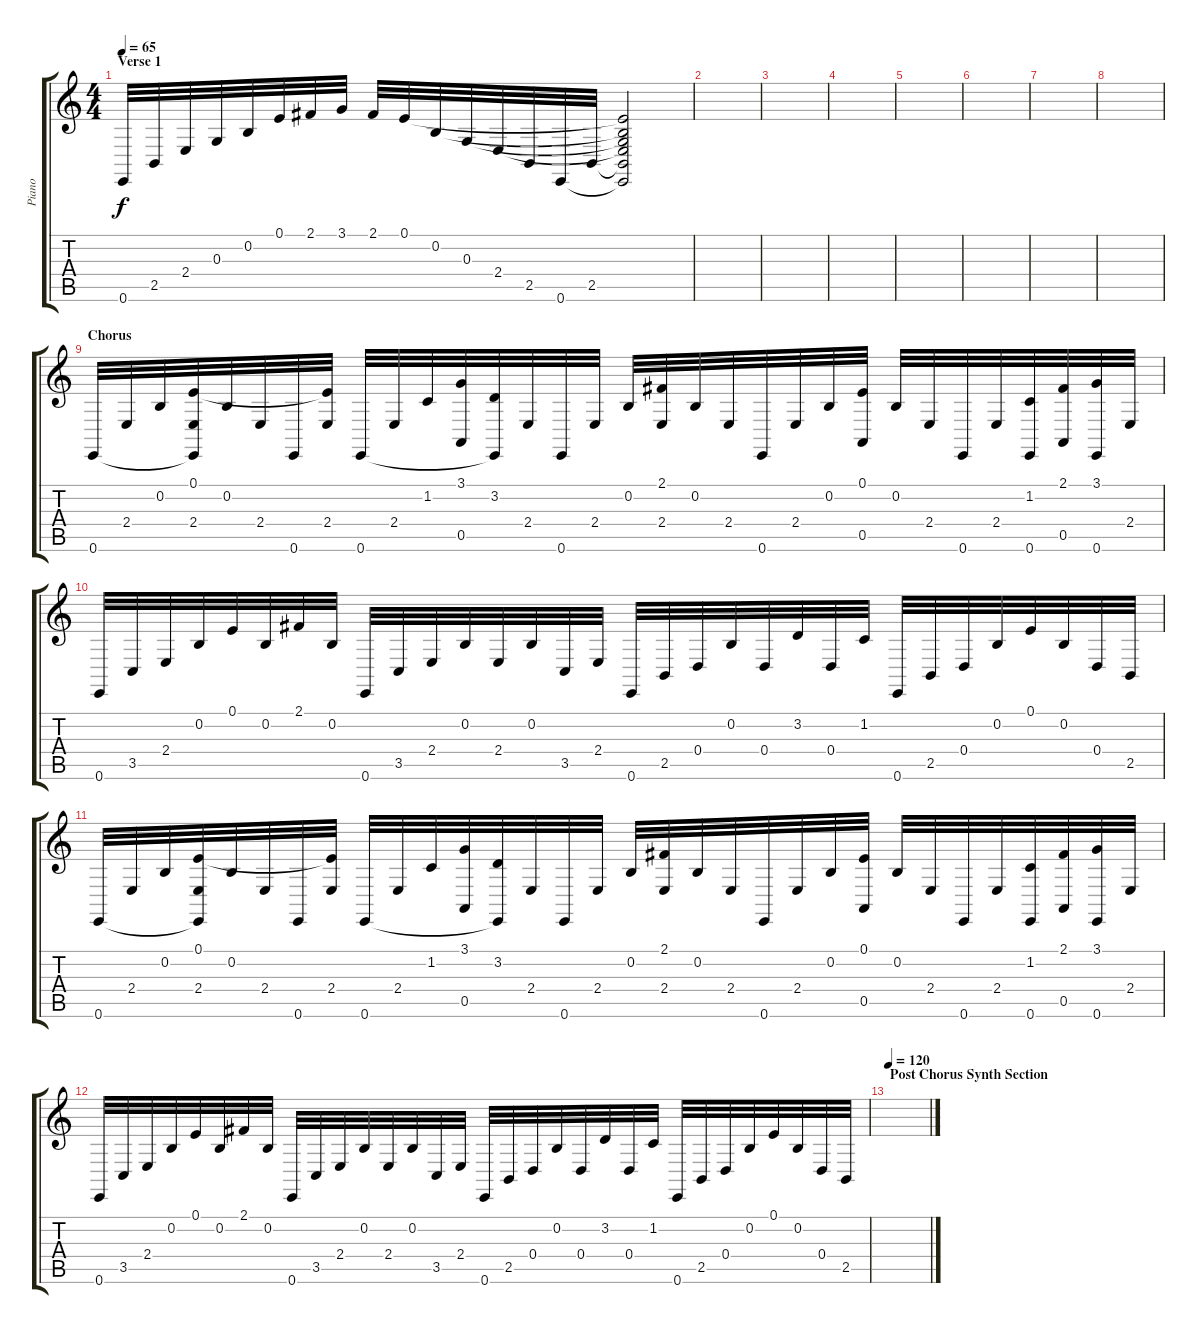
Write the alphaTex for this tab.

\track ("Piano" "Piano") {instrument acousticgrandpiano}
\staff {score tabs}
\tuning (E4 B3 G3 D3 A2 E2) {hide}
\ts (4 4)
\section ("" "Verse 1")
\tempo 65
\clef g2
\ks c
0.6.32{dy f} 2.5.32 2.4.32 0.3.32 0.2.32 0.1.32 2.1.32 3.1.32 2.1.32 0.1.32 0.2.32 0.3.32 2.4.32 2.5.32 0.6.32 2.5.32 (0.1{t} 0.2{t} 0.3{t} 2.4{t} 2.5{t} 0.6{t}).2 |
|
|
|
|
|
|
|
\section ("" "Chorus")
0.6.32 2.4.32 0.2.32 (0.1 2.4 0.6{t}).32 0.2.32 2.4.32 0.6.32 (0.1{t} 2.4).32 0.6.32 2.4.32 1.2.32 (3.1 0.5).32 (3.2 0.6{t}).32 2.4.32 0.6.32 2.4.32 0.2.32 (2.1 2.4).32 0.2.32 2.4.32 0.6.32 2.4.32 0.2.32 (0.1 0.5).32 0.2.32 2.4.32 0.6.32 2.4.32 (1.2 0.6).32 (2.1 0.5).32 (3.1 0.6).32 2.4.32 |
0.6.32 3.5.32 2.4.32 0.2.32 0.1.32 0.2.32 2.1.32 0.2.32 0.6.32 3.5.32 2.4.32 0.2.32 2.4.32 0.2.32 3.5.32 2.4.32 0.6.32 2.5.32 0.4.32 0.2.32 0.4.32 3.2.32 0.4.32 1.2.32 0.6.32 2.5.32 0.4.32 0.2.32 0.1.32 0.2.32 0.4.32 2.5.32 |
0.6.32 2.4.32 0.2.32 (0.1 2.4 0.6{t}).32 0.2.32 2.4.32 0.6.32 (0.1{t} 2.4).32 0.6.32 2.4.32 1.2.32 (3.1 0.5).32 (3.2 0.6{t}).32 2.4.32 0.6.32 2.4.32 0.2.32 (2.1 2.4).32 0.2.32 2.4.32 0.6.32 2.4.32 0.2.32 (0.1 0.5).32 0.2.32 2.4.32 0.6.32 2.4.32 (1.2 0.6).32 (2.1 0.5).32 (3.1 0.6).32 2.4.32 |
0.6.32 3.5.32 2.4.32 0.2.32 0.1.32 0.2.32 2.1.32 0.2.32 0.6.32 3.5.32 2.4.32 0.2.32 2.4.32 0.2.32 3.5.32 2.4.32 0.6.32 2.5.32 0.4.32 0.2.32 0.4.32 3.2.32 0.4.32 1.2.32 0.6.32 2.5.32 0.4.32 0.2.32 0.1.32 0.2.32 0.4.32 2.5.32 |
\section ("" "Post Chorus Synth Section")
\tempo 120
